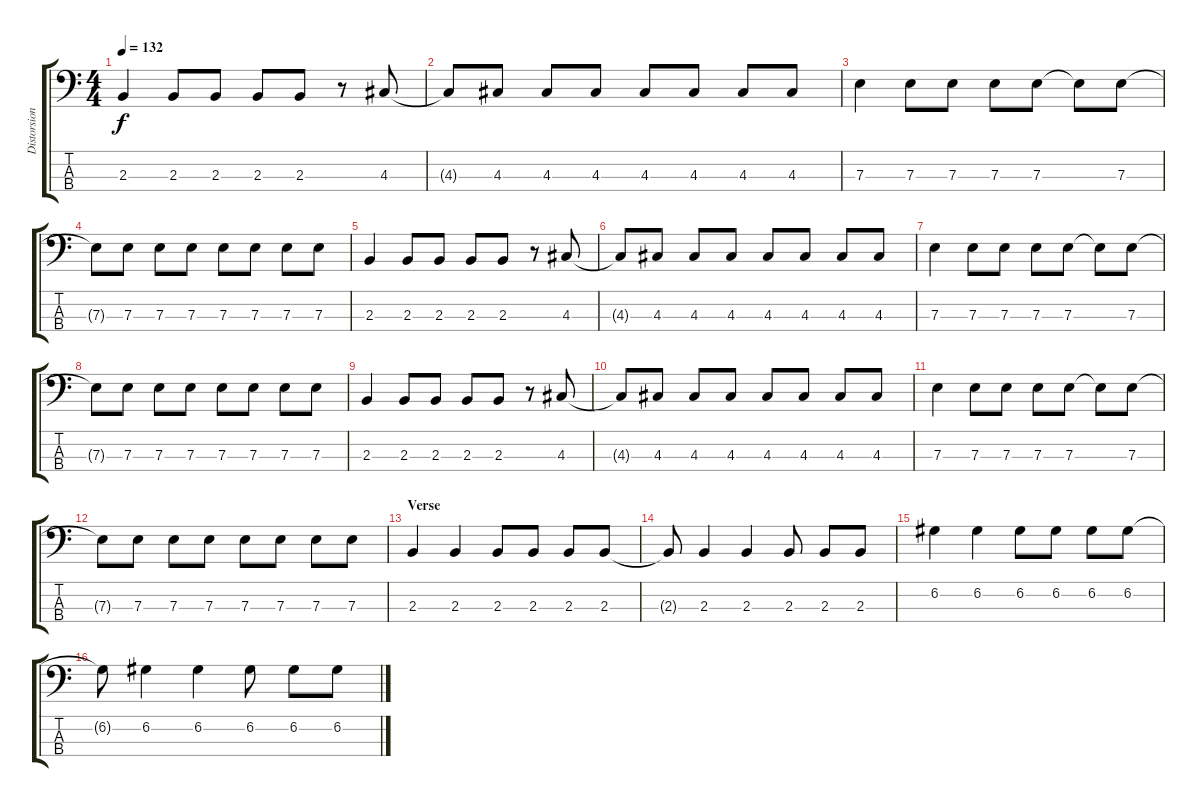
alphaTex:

\track ("Distorsion Bass" "Distorsion") {instrument distortionguitar}
\staff {score tabs}
\tuning (G2 D2 A1 E1) {hide}
\ts (4 4)
\tempo 132
\clef f4
\ks c
2.3.4{dy f} 2.3.8 2.3.8 2.3.8 2.3.8 r.8 4.3.8 |
4.3{t}.8 4.3.8 4.3.8 4.3.8 4.3.8 4.3.8 4.3.8 4.3.8 |
7.3.4 7.3.8 7.3.8 7.3.8 7.3.8 7.3{t}.8 7.3.8 |
7.3{t}.8 7.3.8 7.3.8 7.3.8 7.3.8 7.3.8 7.3.8 7.3.8 |
2.3.4 2.3.8 2.3.8 2.3.8 2.3.8 r.8 4.3.8 |
4.3{t}.8 4.3.8 4.3.8 4.3.8 4.3.8 4.3.8 4.3.8 4.3.8 |
7.3.4 7.3.8 7.3.8 7.3.8 7.3.8 7.3{t}.8 7.3.8 |
7.3{t}.8 7.3.8 7.3.8 7.3.8 7.3.8 7.3.8 7.3.8 7.3.8 |
2.3.4 2.3.8 2.3.8 2.3.8 2.3.8 r.8 4.3.8 |
4.3{t}.8 4.3.8 4.3.8 4.3.8 4.3.8 4.3.8 4.3.8 4.3.8 |
7.3.4 7.3.8 7.3.8 7.3.8 7.3.8 7.3{t}.8 7.3.8 |
7.3{t}.8 7.3.8 7.3.8 7.3.8 7.3.8 7.3.8 7.3.8 7.3.8 |
\section ("" "Verse")
2.3.4 2.3.4 2.3.8 2.3.8 2.3.8 2.3.8 |
2.3{t}.8 2.3.4 2.3.4 2.3.8 2.3.8 2.3.8 |
6.2.4 6.2.4 6.2.8 6.2.8 6.2.8 6.2.8 |
6.2{t}.8 6.2.4 6.2.4 6.2.8 6.2.8 6.2.8
